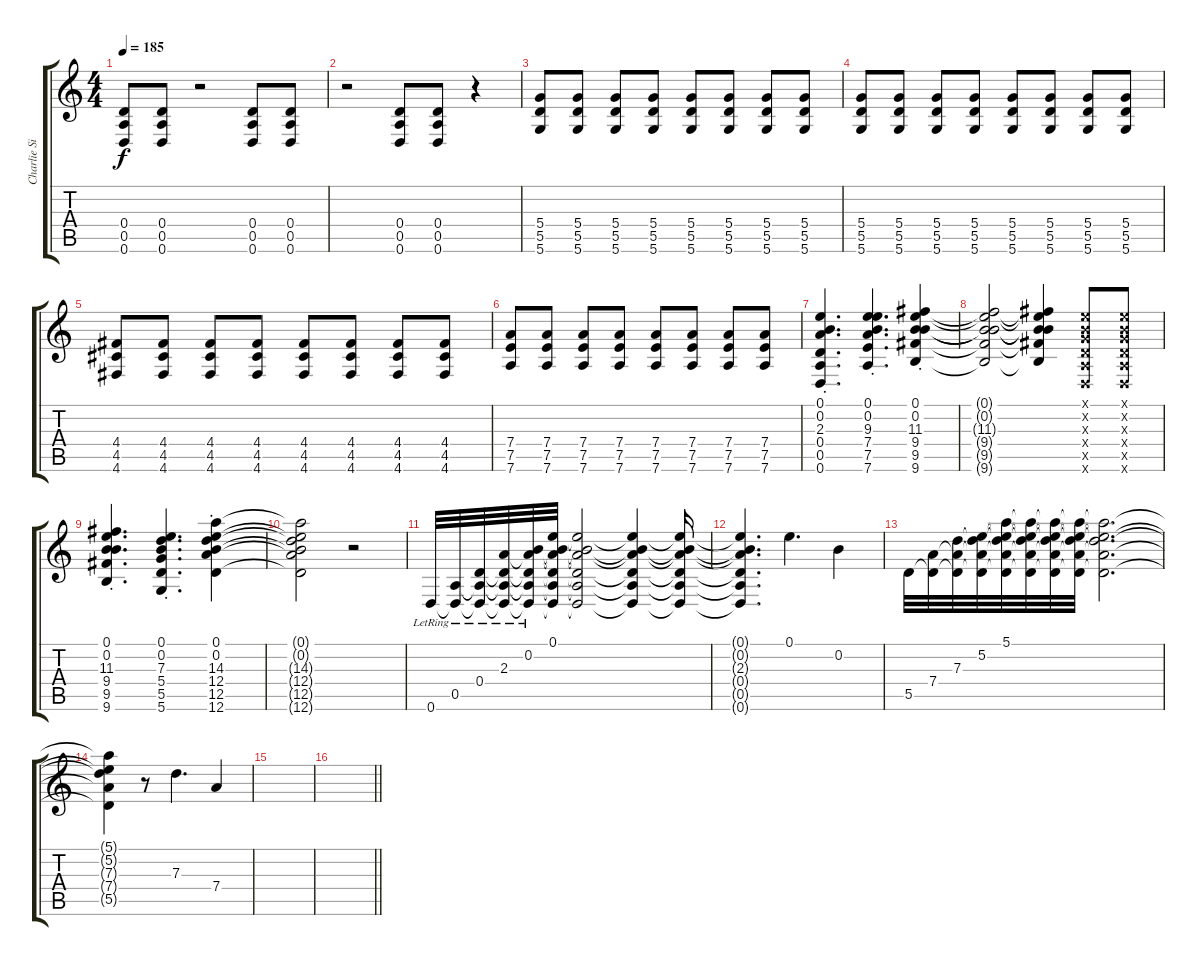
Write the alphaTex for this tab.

\track ("Charlie Simpson" "Charlie Si") {instrument overdrivenguitar}
\staff {score tabs}
\tuning (E4 B3 G3 D3 A2 D2) {hide}
\ts (4 4)
\tempo 185
\clef g2
\ks c
(0.4 0.5 0.6).8{dy f} (0.4 0.5 0.6).8 r.2 (0.4 0.5 0.6).8 (0.4 0.5 0.6).8 |
r.2 (0.4 0.5 0.6).8 (0.4 0.5 0.6).8 r.4 |
(5.4 5.5 5.6).8 (5.4 5.5 5.6).8 (5.4 5.5 5.6).8 (5.4 5.5 5.6).8 (5.4 5.5 5.6).8 (5.4 5.5 5.6).8 (5.4 5.5 5.6).8 (5.4 5.5 5.6).8 |
(5.4 5.5 5.6).8 (5.4 5.5 5.6).8 (5.4 5.5 5.6).8 (5.4 5.5 5.6).8 (5.4 5.5 5.6).8 (5.4 5.5 5.6).8 (5.4 5.5 5.6).8 (5.4 5.5 5.6).8 |
(4.4 4.5 4.6).8 (4.4 4.5 4.6).8 (4.4 4.5 4.6).8 (4.4 4.5 4.6).8 (4.4 4.5 4.6).8 (4.4 4.5 4.6).8 (4.4 4.5 4.6).8 (4.4 4.5 4.6).8 |
(7.4 7.5 7.6).8 (7.4 7.5 7.6).8 (7.4 7.5 7.6).8 (7.4 7.5 7.6).8 (7.4 7.5 7.6).8 (7.4 7.5 7.6).8 (7.4 7.5 7.6).8 (7.4 7.5 7.6).8 |
(0.1{st} 0.2{st} 2.3 0.4 0.5 0.6).4{d instrument electricguitarclean} (0.1{st} 0.2{st} 9.3 7.4 7.5 7.6).4{d} (0.1{st} 0.2{st} 11.3 9.4 9.5 9.6).4 |
(0.1{t} 0.2{t} 11.3{t} 9.4{t} 9.5{t} 9.6{t}).2 (0.1{t} 0.2{t} 11.3{t} 9.4{t} 9.5{t} 9.6{t}).4 (0.1{x} 0.2{x} 0.3{x} 0.4{x} 0.5{x} 0.6{x}).8 (0.1{x} 0.2{x} 0.3{x} 0.4{x} 0.5{x} 0.6{x}).8 |
(0.1{st} 0.2{st} 11.3 9.4 9.5 9.6).4{d} (0.1{st} 0.2{st} 7.3 5.4 5.5 5.6).4{d} (0.1{st} 0.2{st} 14.3 12.4 12.5 12.6).4 |
(0.1{t} 0.2{t} 14.3{t} 12.4{t} 12.5{t} 12.6{t}).2 r.2 |
0.6{lr}.32{instrument electricguitarclean} (0.5{lr} 0.6{t}).32 (0.4{lr} 0.5{t} 0.6{t}).32 (2.3{lr} 0.4{t} 0.5{t} 0.6{t}).32 (0.2{lr} 2.3{t} 0.4{t} 0.5{t} 0.6{t}).32 (0.1 0.2{t} 2.3{t} 0.4{t} 0.5{t} 0.6{t}).32 (0.1{t} 0.2{t} 2.3{t} 0.4{t} 0.5{t} 0.6{t}).2 (0.1{t} 0.2{t} 2.3{t} 0.4{t} 0.5{t} 0.6{t}).4 (0.1{t} 0.2{t} 2.3{t} 0.4{t} 0.5{t} 0.6{t}).16 |
(0.1{t} 0.2{t} 2.3{t} 0.4{t} 0.5{t} 0.6{t}).4{d} 0.1.4{d} 0.2.4 |
5.5.32 (7.4 5.5{t}).32 (7.3 7.4{t} 5.5{t}).32 (5.2 7.3{t} 7.4{t} 5.5{t}).32 (5.1 5.2{t} 7.3{t} 7.4{t} 5.5{t}).32 (5.1{t} 5.2{t} 7.3{t} 7.4{t} 5.5{t}).32 (5.1{t} 5.2{t} 7.3{t} 7.4{t} 5.5{t}).32 (5.1{t} 5.2{t} 7.3{t} 7.4{t} 5.5{t}).32 (5.1{t} 5.2{t} 7.3{t} 7.4{t} 5.5{t}).2{d} |
(5.1{t} 5.2{t} 7.3{t} 7.4{t} 5.5{t}).4 r.8 7.3.4{d} 7.4.4 |
|
\barLineRight lightlight
